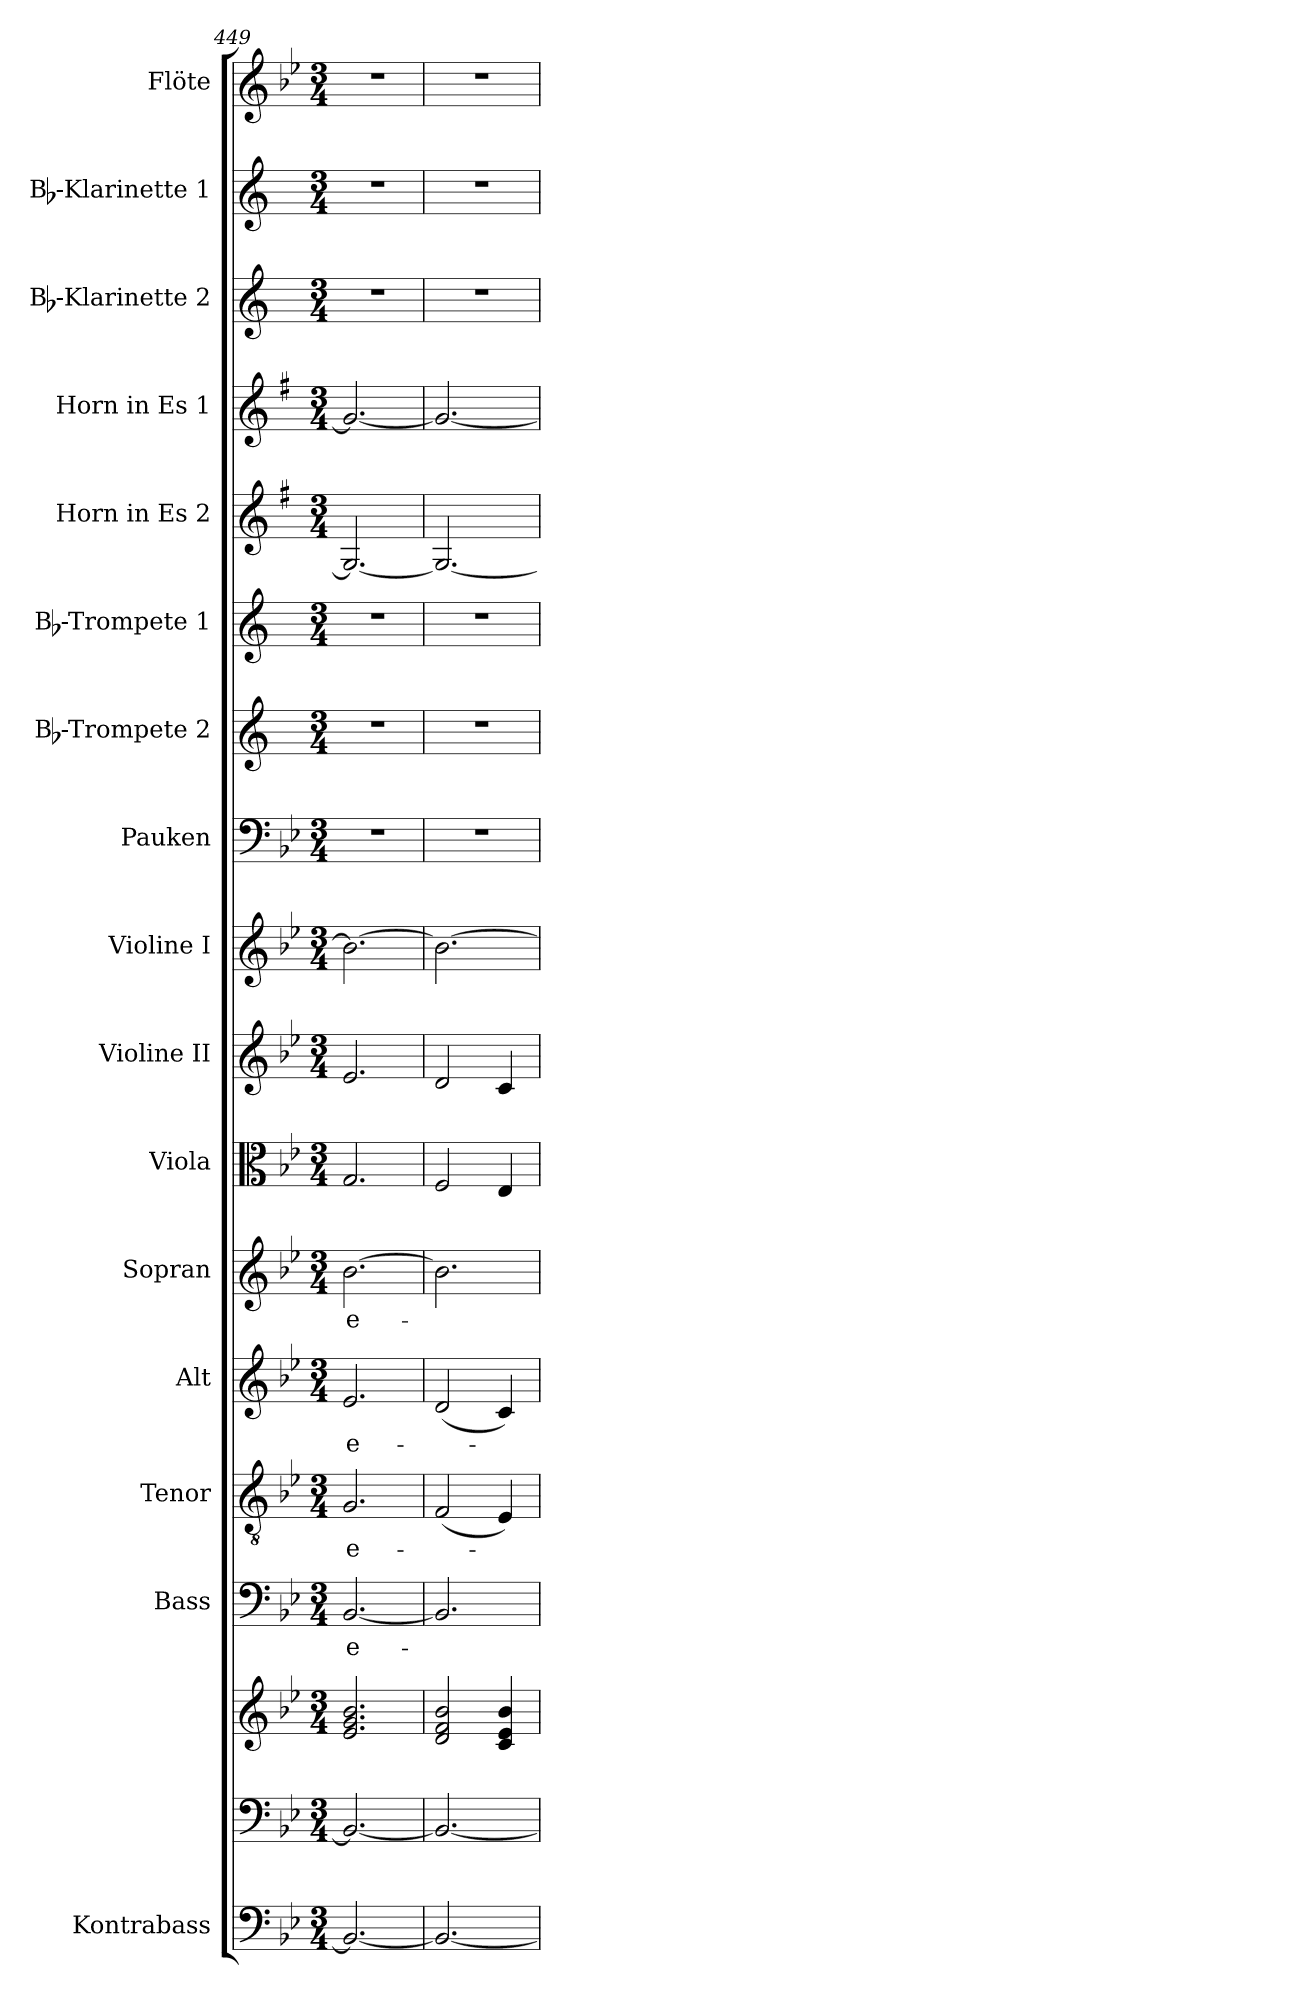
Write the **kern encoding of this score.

**kern	**kern	**kern	**kern	**text	**kern	**text	**kern	**text	**kern	**text	**kern	**kern	**kern	**kern	**kern	**kern	**kern	**kern	**kern	**kern	**kern
*part17	*part16	*part16	*part15	*part15	*part14	*part14	*part13	*part13	*part12	*part12	*part11	*part10	*part9	*part8	*part7	*part6	*part5	*part4	*part3	*part2	*part1
*staff18	*staff17	*staff16	*staff15	*staff15	*staff14	*staff14	*staff13	*staff13	*staff12	*staff12	*staff11	*staff10	*staff9	*staff8	*staff7	*staff6	*staff5	*staff4	*staff3	*staff2	*staff1
*I"Kontrabass	*	*	*I"Bass	*	*I"Tenor	*	*I"Alt	*	*I"Sopran	*	*I"Viola	*I"Violine II	*I"Violine I	*I"Pauken	*I"Bb-Trompete 2	*I"Bb-Trompete 1	*I"Horn in Es 2	*I"Horn in Es 1	*I"Bb-Klarinette 2	*I"Bb-Klarinette 1	*I"Flöte
*I'Kb.	*	*	*I'B.	*	*I'T.	*	*I'A.	*	*I'S.	*	*I'Vla.	*I'Vl. II	*I'Vl. I	*I'Pk.	*I'Bb Trp. 2	*I'Bb Trp. 1	*	*	*I'Bb Kl. 2	*I'Bb Kl. 1	*I'Fl.
*clefF4	*clefF4	*clefG2	*clefF4	*	*clefGv2	*	*clefG2	*	*clefG2	*	*clefC3	*clefG2	*clefG2	*clefF4	*clefG2	*clefG2	*clefG2	*clefG2	*clefG2	*clefG2	*clefG2
*ITrd7c12	*	*	*	*	*	*	*	*	*	*	*	*	*	*	*ITrd1c2	*ITrd1c2	*ITrd5c9	*ITrd5c9	*ITrd1c2	*ITrd1c2	*
*k[b-e-]	*k[b-e-]	*k[b-e-]	*k[b-e-]	*	*k[b-e-]	*	*k[b-e-]	*	*k[b-e-]	*	*k[b-e-]	*k[b-e-]	*k[b-e-]	*k[b-e-]	*k[b-e-]	*k[b-e-]	*k[b-e-]	*k[b-e-]	*k[b-e-]	*k[b-e-]	*k[b-e-]
*B-:	*B-:	*B-:	*B-:	*	*B-:	*	*B-:	*	*B-:	*	*B-:	*B-:	*B-:	*B-:	*B-:	*B-:	*B-:	*B-:	*B-:	*B-:	*B-:
*M3/4	*M3/4	*M3/4	*M3/4	*	*M3/4	*	*M3/4	*	*M3/4	*	*M3/4	*M3/4	*M3/4	*M3/4	*M3/4	*M3/4	*M3/4	*M3/4	*M3/4	*M3/4	*M3/4
=449	=449	=449	=449	=449	=449	=449	=449	=449	=449	=449	=449	=449	=449	=449	=449	=449	=449	=449	=449	=449	=449
!	!	!	!	!LO:LY:b	!	!LO:LY:b	!	!LO:LY:b	!	!LO:LY:b	!	!	!	!	!	!	!	!	!	!	!
2.BBB-/_	2.BB-/_	2.e-/ 2.g/ 2.b-/	[2.BB-/	e-	2.G/	e-	2.e-/	e-	[2.b-\	e-	2.G/	2.e-/	2.b-\_	2.r	2.r	2.r	2.BB-/_	2.B-/_	2.r	2.r	2.r
=450	=450	=450	=450	=450	=450	=450	=450	=450	=450	=450	=450	=450	=450	=450	=450	=450	=450	=450	=450	=450	=450
2.BBB-/_	2.BB-/_	2d/ 2f/ 2b-/	2.BB-/]	.	(<2F/	.	(<2d/	.	2.b-\]	.	2F/	2d/	2.b-\_	2.r	2.r	2.r	2.BB-/_	2.B-/_	2.r	2.r	2.r
.	.	4c/ 4e-/ 4b-/	.	.	4E-/)	.	4c/)	.	.	.	4E-/	4c/	.	.	.	.	.	.	.	.	.
=	=	=	=	=	=	=	=	=	=	=	=	=	=	=	=	=	=	=	=	=	=
*-	*-	*-	*-	*-	*-	*-	*-	*-	*-	*-	*-	*-	*-	*-	*-	*-	*-	*-	*-	*-	*-
